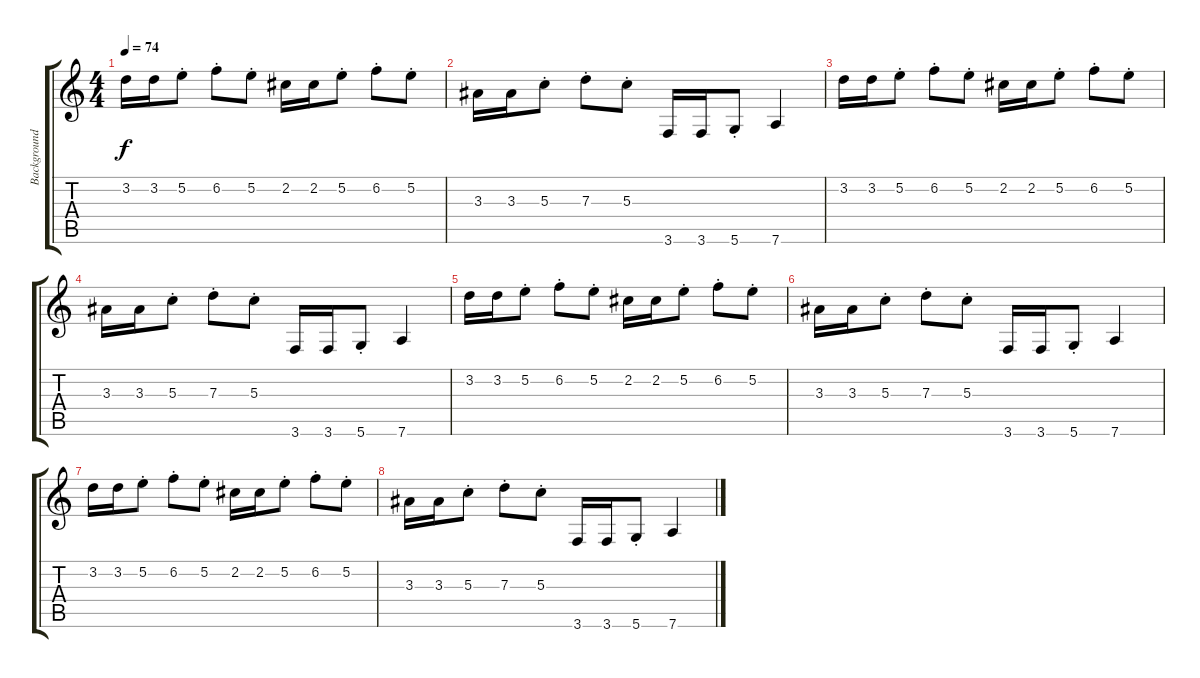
\track ("Background melody" "Background") {instrument distortionguitar}
\staff {score tabs}
\tuning (E4 B3 G3 D3 A2 D2) {hide}
\ts (4 4)
\tempo 74
\clef g2
\ks c
3.2.16{dy f} 3.2.16 5.2{st}.8 6.2{st}.8 5.2{st}.8 2.2.16 2.2.16 5.2{st}.8 6.2{st}.8 5.2{st}.8 |
3.3.16 3.3.16 5.3{st}.8 7.3{st}.8 5.3{st}.8 3.6.16 3.6.16 5.6{st}.8 7.6.4 |
3.2.16 3.2.16 5.2{st}.8 6.2{st}.8 5.2{st}.8 2.2.16 2.2.16 5.2{st}.8 6.2{st}.8 5.2{st}.8 |
3.3.16 3.3.16 5.3{st}.8 7.3{st}.8 5.3{st}.8 3.6.16 3.6.16 5.6{st}.8 7.6.4 |
3.2.16{volume 14} 3.2.16 5.2{st}.8 6.2{st}.8 5.2{st}.8 2.2.16{volume 12} 2.2.16 5.2{st}.8 6.2{st}.8 5.2{st}.8 |
3.3.16{volume 10} 3.3.16 5.3{st}.8 7.3{st}.8 5.3{st}.8 3.6.16{volume 8} 3.6.16 5.6{st}.8 7.6.4 |
3.2.16{volume 6} 3.2.16 5.2{st}.8 6.2{st}.8 5.2{st}.8 2.2.16{volume 4} 2.2.16 5.2{st}.8 6.2{st}.8 5.2{st}.8 |
3.3.16{volume 2} 3.3.16 5.3{st}.8 7.3{st}.8 5.3{st}.8 3.6.16{volume 0} 3.6.16 5.6{st}.8 7.6.4
